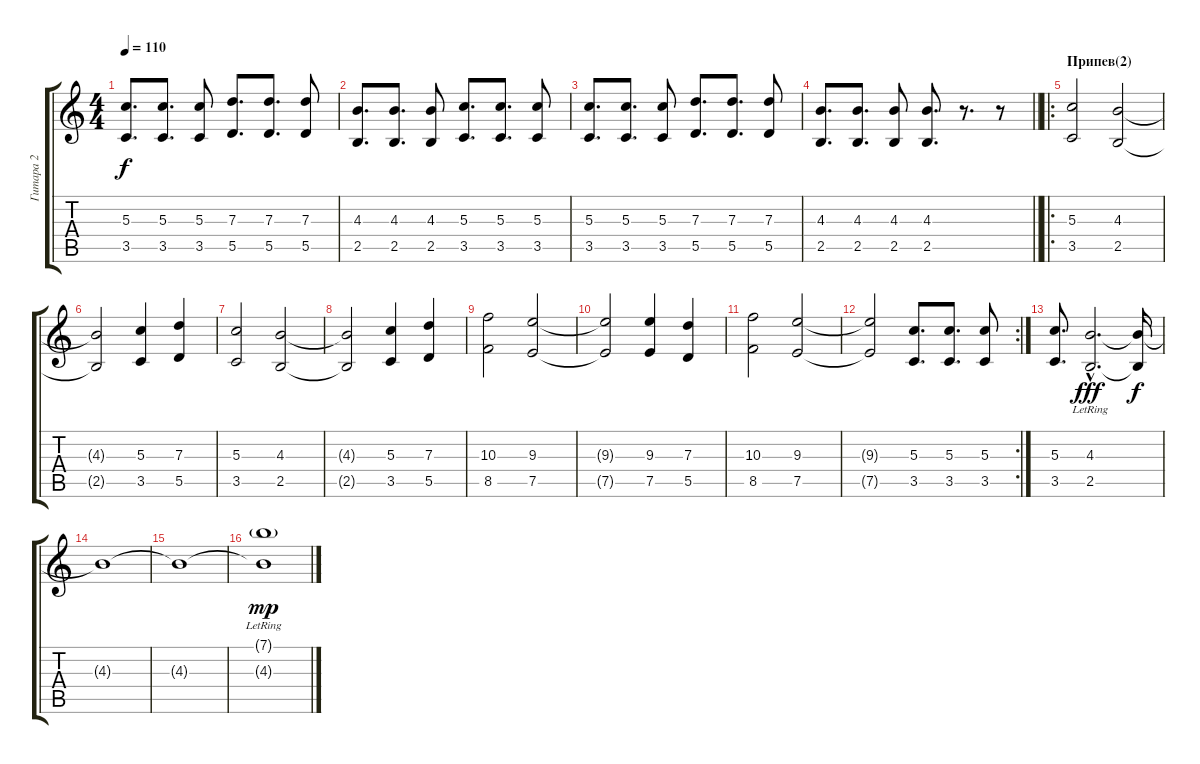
\track ("Гитара 2" "Гитара 2") {instrument distortionguitar}
\staff {score tabs}
\tuning (E4 B3 G3 D3 A2 E2) {hide}
\ts (4 4)
\tempo 110
\clef g2
\ks c
(5.3 3.5).8{d dy f} (5.3 3.5).8{d} (5.3 3.5).8 (7.3 5.5).8{d} (7.3 5.5).8{d} (7.3 5.5).8 |
(4.3 2.5).8{d} (4.3 2.5).8{d} (4.3 2.5).8 (5.3 3.5).8{d} (5.3 3.5).8{d} (5.3 3.5).8 |
(5.3 3.5).8{d} (5.3 3.5).8{d} (5.3 3.5).8 (7.3 5.5).8{d} (7.3 5.5).8{d} (7.3 5.5).8 |
\barLineRight lightlight
(4.3 2.5).8{d} (4.3 2.5).8{d} (4.3 2.5).8 (4.3 2.5).8{d} r.8{d} r.8 |
\ro
\section ("" "Припев(2)")
(5.3 3.5).2 (4.3 2.5).2 |
(4.3{t} 2.5{t}).2 (5.3 3.5).4 (7.3 5.5).4 |
(5.3 3.5).2 (4.3 2.5).2 |
(4.3{t} 2.5{t}).2 (5.3 3.5).4 (7.3 5.5).4 |
(10.3 8.5).2 (9.3 7.5).2 |
(9.3{t} 7.5{t}).2 (9.3 7.5).4 (7.3 5.5).4 |
(10.3 8.5).2 (9.3 7.5).2 |
\rc 2
(9.3{t} 7.5{t}).2 (5.3 3.5).8{d} (5.3 3.5).8{d} (5.3 3.5).8 |
(5.3 3.5).8{d} (4.3{hac lr} 2.5{lr}).2{d dy fff} (4.3{t} 2.5{t}).16{dy f} |
4.3{t}.1 |
4.3{t}.1 |
(7.1{g lr} 4.3{t}).1{dy mp}
